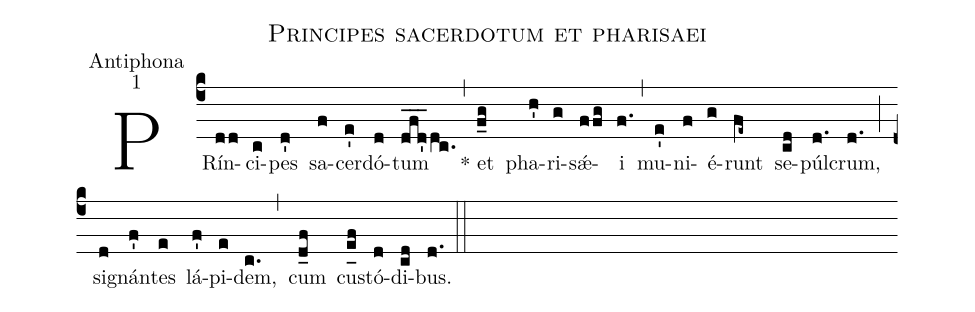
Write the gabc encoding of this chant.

name:Principes sacerdotum et pharisaei;
office-part:Antiphona;
mode:1;
%%
(c4) PRín(dd)ci(c)pes(d') sa(f)cer(e')dó(d)tum(d_f_d'_dc.) (,) * et(f_g) pha(h')ri(g)sǽ(ffg)i(f.) (,) mu(e')ni(f)é(g)runt(fe~) se(cd)púl(d.)crum,(d.) (;) si(d)gnán(f')tes(e) lá(f')pi(e)dem,(c.) (,) cum(d_f) cu(e_[uh:l]f)stó(d)di(cd)bus.(d.) (::)

%<eu>E(h) u(h) o(g) u(f) a(gh) e.</eu>(g.) (::)
